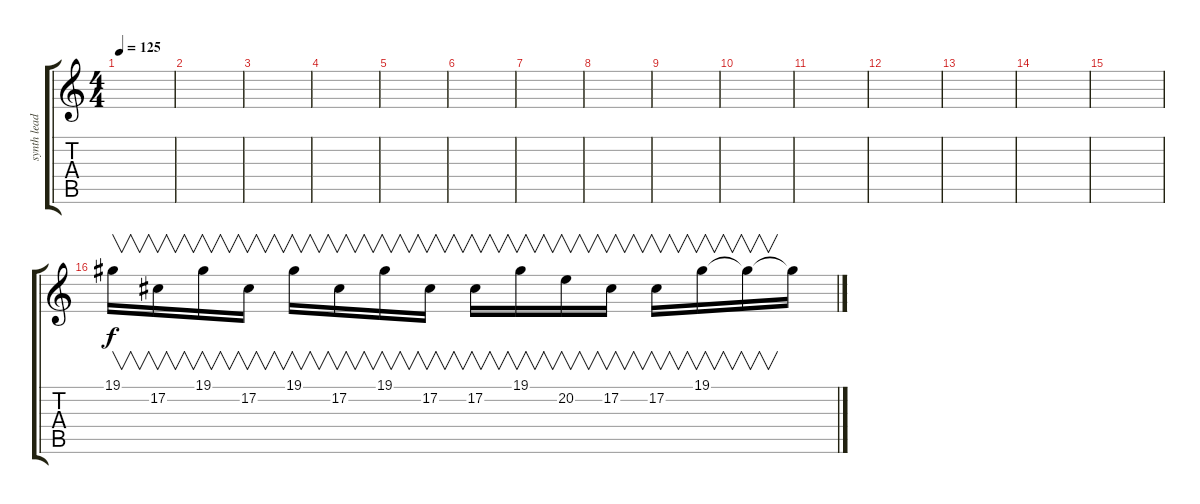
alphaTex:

\track ("synth lead 1" "synth lead") {instrument lead2sawtooth}
\staff {score tabs}
\tuning (Db4 Ab3 E3 B2 Gb2 B1) {hide}
\ts (4 4)
\tempo 125
\clef g2
\ks c
|
|
|
|
|
|
|
|
|
|
|
|
|
|
|
19.1.16{v instrument lead2sawtooth} 17.2.16{v} 19.1.16{v} 17.2.16{v} 19.1.16{v} 17.2.16{v} 19.1.16{v} 17.2.16{v} 17.2.16{v} 19.1.16{v} 20.2.16{v} 17.2.16{v} 17.2.16{v} 19.1.16{v} 19.1{t}.16{v} 19.1{t}.16
